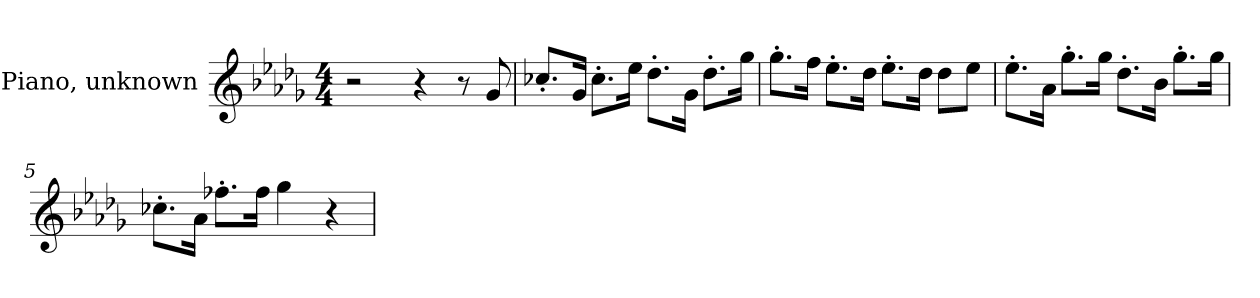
**kern
*part1
*staff1
*I"Piano, unknown
*I'Pno.
*clefG2
*k[b-e-a-d-g-]
*M4/4
*MM120
=1
2r
4r
8r
8g-/
=2
8.cc-X'/L
16g-/Jk
8.cc-'\L
16ee-\Jk
8.dd-'\L
16g-\Jk
8.dd-'\L
16gg-\Jk
=3
8.gg-'\L
16ff\Jk
8.ee-'\L
16dd-\Jk
8.ee-'\L
16dd-\Jk
8dd-\L
8ee-\J
=4
8.ee-'\L
16a-\Jk
8.gg-'\L
16gg-\Jk
8.dd-'\L
16b-\Jk
8.gg-'\L
16gg-\Jk
=5
8.cc-X'\L
16a-\Jk
8.ff-X'\L
16ff-\Jk
4gg-\
4r
=
*-
